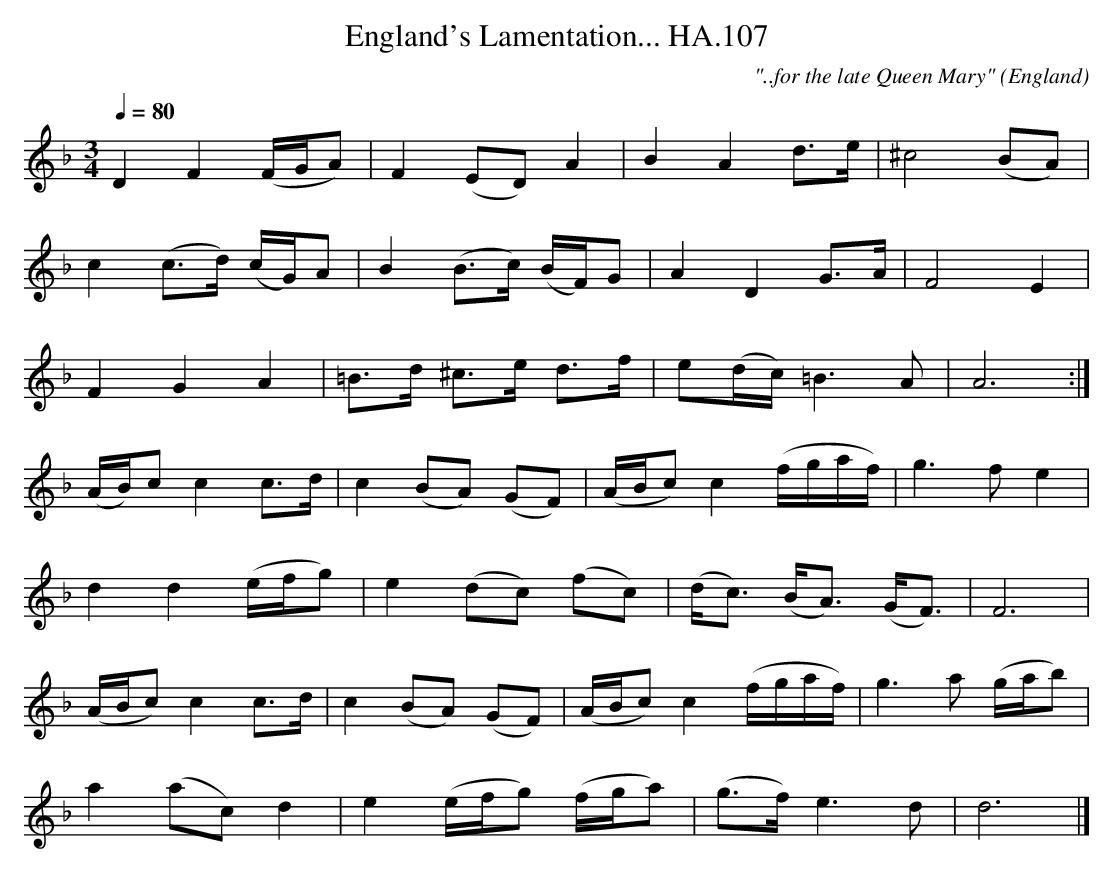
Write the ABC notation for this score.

X:1
T:England's Lamentation... HA.107
C:"..for the late Queen Mary"
L:1/8
M:3/4
O:England
Q:1/4=80
K:F
D2F2(F/G/A)|F2(ED)A2|B2A2d>e|^c4(BA)|!
c2(c>d) (c/G/)A|B2(B>c) (B/F/)G|A2D2G>A|F4E2|!
F2G2A2|=B>d ^c>e d>f|e(d/c/)=B3A|A6:|!
(A/B/)c c2c>d|c2(BA) (GF)|(A/B/c) c2 (f/g/a/f/)|g3fe2|!
d2d2(e/f/g)|e2(dc) (fc)|(d<c) (B<A) (G<F)|F6|!
(A/B/c) c2 c>d|c2(BA) (GF)|(A/B/c) c2 (f/g/a/f/)|g3a (g/a/b)|!
a2(ac)d2|e2(e/f/g) (f/g/a)|(g>f) e3d|d6|]
